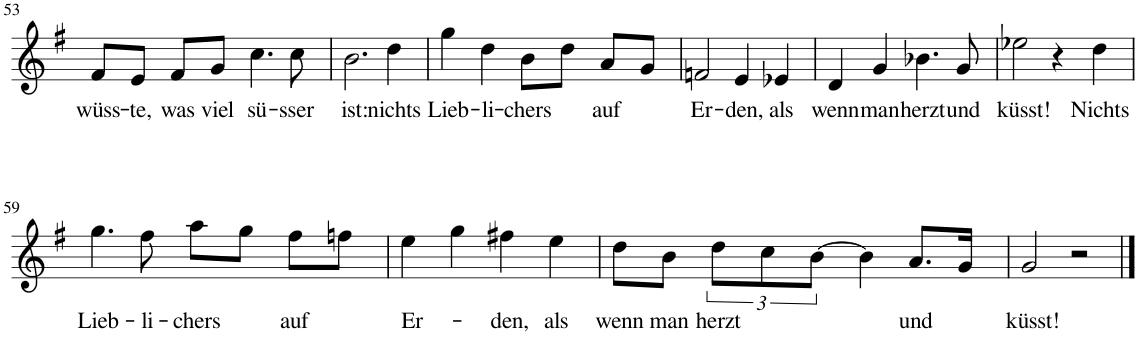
**kern	**text
*part1	*part1
*staff1	*staff1
*I"Piano	*
*I'Pno	*
!!LO:PB:g=z
*clefG2	*
*k[f#]	*
*M4/4	*
=53	=53
!	!LO:LY:b
8f#/L	wüss-
!	!LO:LY:b
8e/J	-te,
!	!LO:LY:b
8f#/L	was
!	!LO:LY:b
8g/J	viel
!	!LO:LY:b
4.cc\	sü-
!	!LO:LY:b
8cc\	-sser
=54	=54
!	!LO:LY:b
2.b\	ist:
!	!LO:LY:b
4dd\	nichts
=55	=55
!	!LO:LY:b
4gg\	Lieb-
!	!LO:LY:b
4dd\	-li-
!	!LO:LY:b
8b\L	-chers
8dd\J	.
!	!LO:LY:b
8a/L	auf
8g/J	.
=56	=56
!	!LO:LY:b
2fn/	Er-
!	!LO:LY:b
4e/	-den,
!	!LO:LY:b
4e-X/	als
=57	=57
!	!LO:LY:b
4d/	wenn
!	!LO:LY:b
4g/	man
!	!LO:LY:b
4.b-X\	herzt
!	!LO:LY:b
8g/	und
=58	=58
!	!LO:LY:b
2ee-X\	küsst!
4r	.
!	!LO:LY:b
4dd\	Nichts
!!LO:LB:g=z
=59	=59
!	!LO:LY:b
4.gg\	Lieb-
!	!LO:LY:b
8ff#\	-li-
!	!LO:LY:b
8aa\L	-chers
8gg\J	.
!	!LO:LY:b
8ff#\L	auf
8ffn\J	.
=60	=60
!	!LO:LY:b
4ee\	Er-
4gg\	.
!	!LO:LY:b
4ff#X\	-den,
!	!LO:LY:b
4ee\	als
=61	=61
!	!LO:LY:b
8dd\L	wenn
!	!LO:LY:b
8b\J	man
!	!LO:LY:b
12dd\L	herzt
12cc\	.
[12b\J	.
4b\]	.
!	!LO:LY:b
8.a/L	und
16g/Jk	.
=62	=62
!	!LO:LY:b
2g/	küsst!
2r	.
==	==
*-	*-
